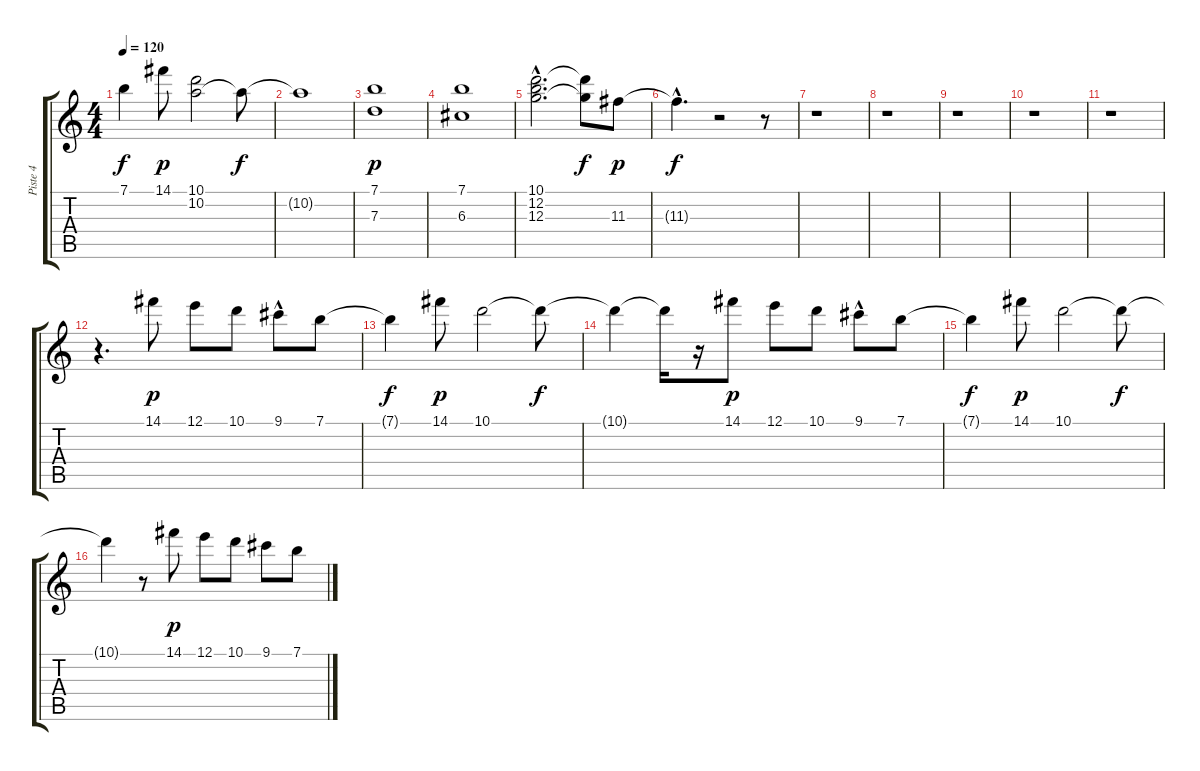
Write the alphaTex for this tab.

\track ("Piste 4" "Piste 4") {instrument acousticguitarnylon}
\staff {score tabs}
\tuning (E4 B3 G3 D3 A2 E2) {hide}
\ts (4 4)
\tempo 120
\clef g2
\ks c
7.1{t}.4{dy f} 14.1.8{dy p} (10.1 10.2).2 10.2{t}.8{dy f} |
10.2{t}.1 |
(7.1 7.3).1{dy p} |
(7.1 6.3).1 |
(10.1{hac} 12.2 12.3{hac}).2{d} (10.1{t} 12.3{t}).8{dy f} 11.3.8{dy p} |
11.3{hac t}.4{d dy f} r.2 r.8 |
r.1 |
r.1 |
r.1 |
r.1 |
r.1 |
r.4{d} 14.1.8{dy p} 12.1.8 10.1.8 9.1{hac}.8 7.1.8 |
7.1{t}.4{dy f} 14.1.8{dy p} 10.1.2 10.1{t}.8{dy f} |
10.1{t}.4 10.1{t}.16 r.16 14.1.8{dy p} 12.1.8 10.1.8 9.1{hac}.8 7.1.8 |
7.1{t}.4{dy f} 14.1.8{dy p} 10.1.2 10.1{t}.8{dy f} |
10.1{t}.4 r.8 14.1.8{dy p} 12.1.8 10.1.8 9.1.8 7.1.8
